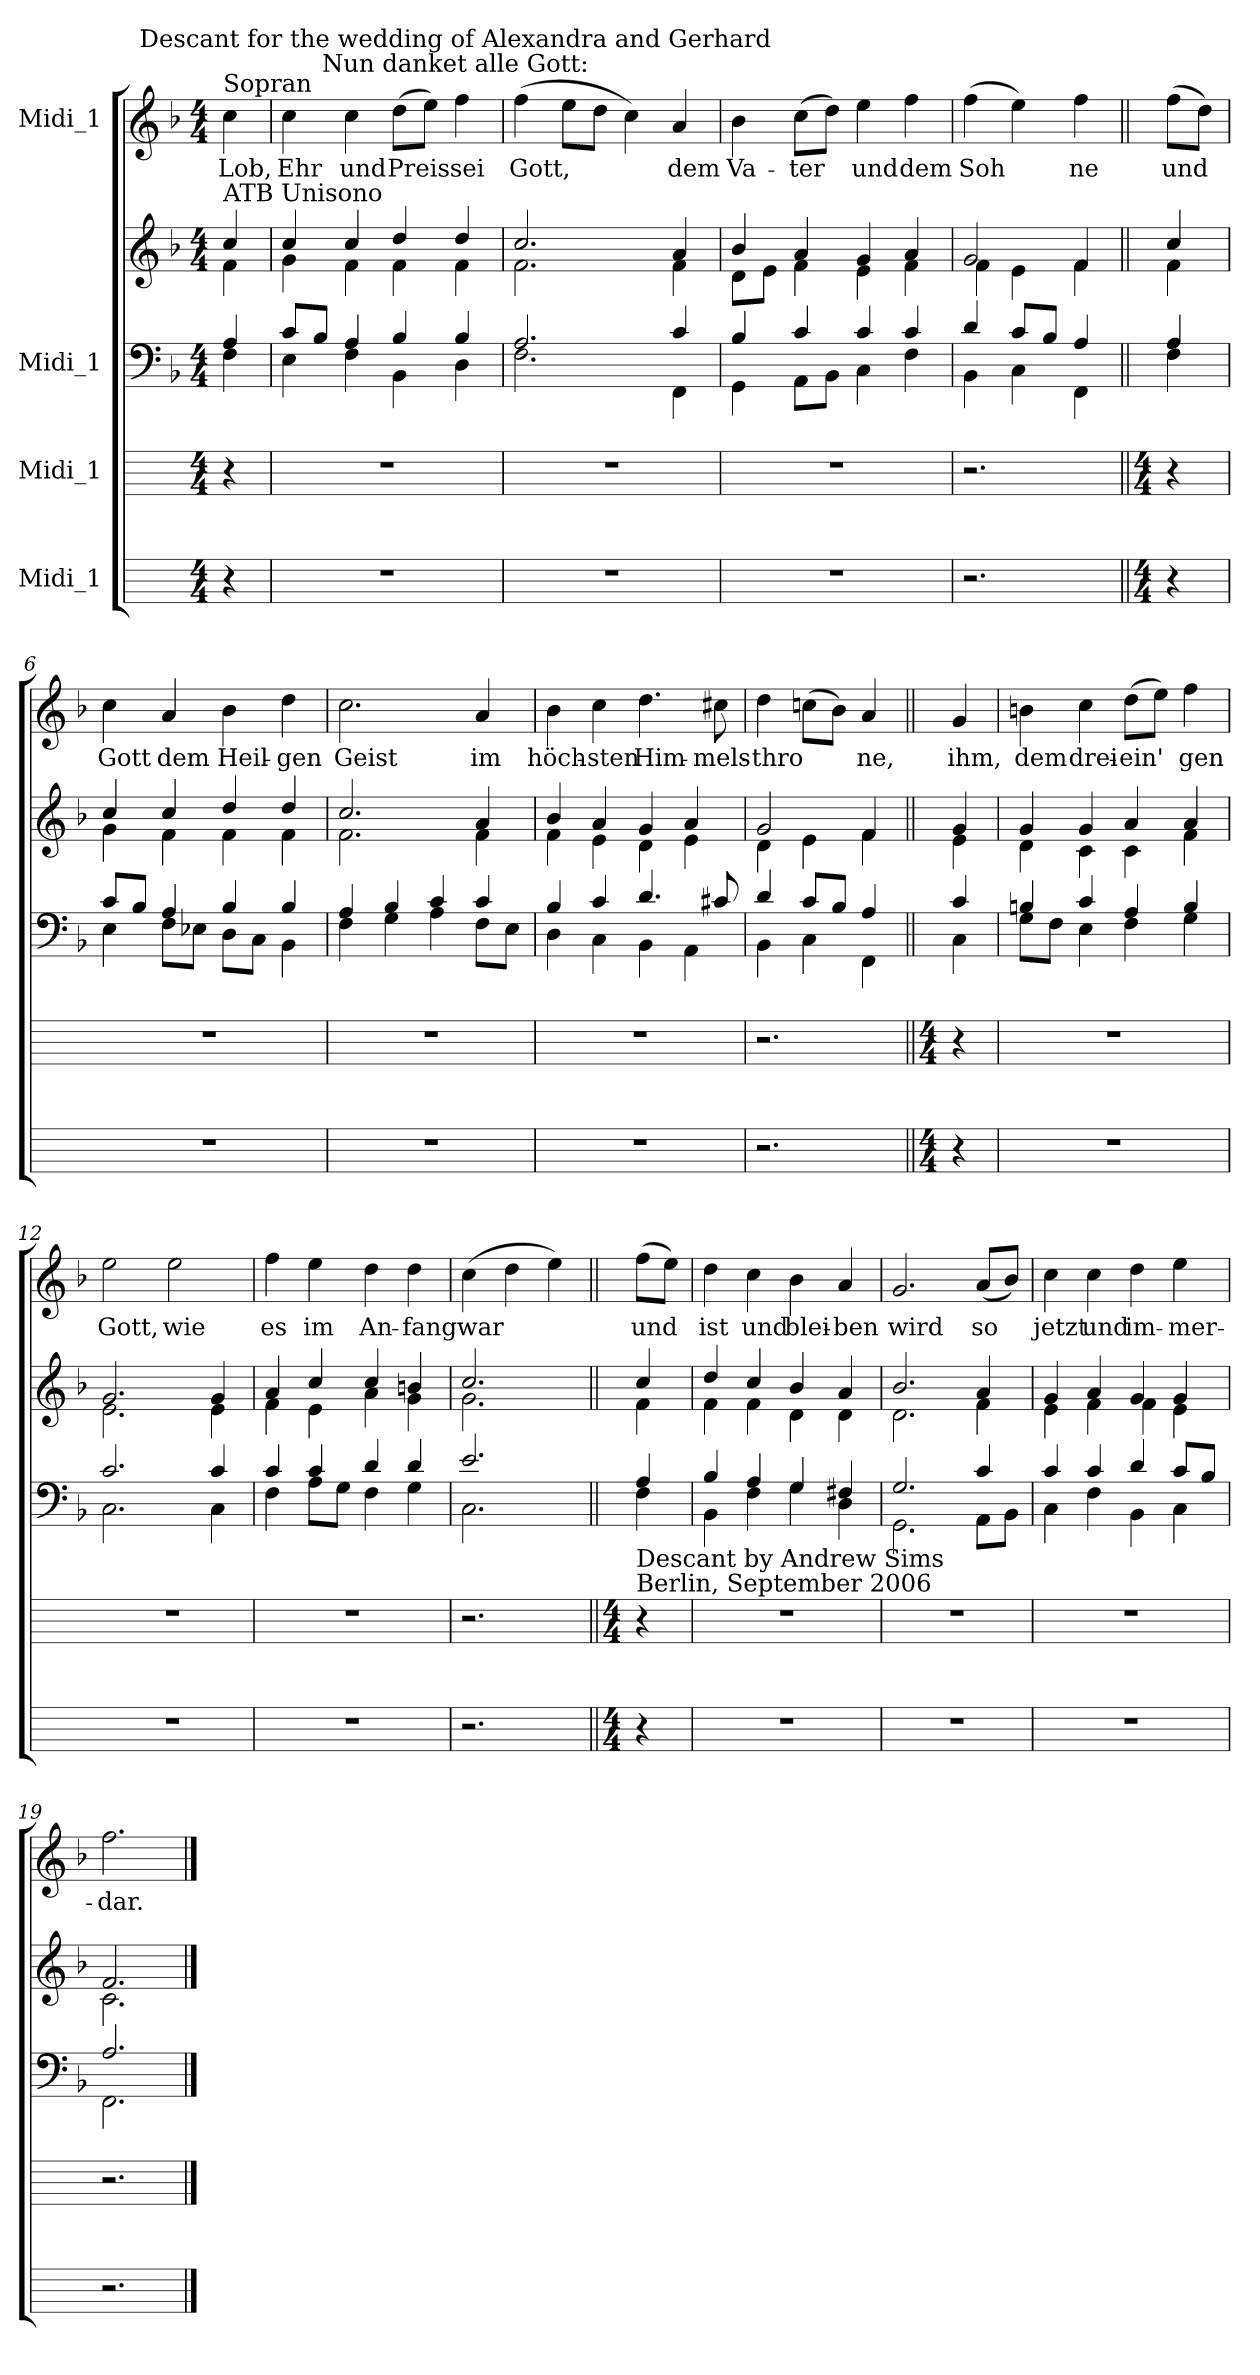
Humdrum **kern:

**kern	**kern	**kern	**kern	**kern	**text
*part4	*part3	*part2	*part2	*part1	*part1
*staff5	*staff4	*staff3	*staff2	*staff1	*staff1
*I"Midi_1	*I"Midi_1	*I"Midi_1	*	*I"Midi_1	*
*	*	*clefF4	*clefG2	*clefG2	*
*	*	*k[b-]	*k[b-]	*k[b-]	*
*	*	*F:	*F:	*F:	*
*M4/4	*M4/4	*M4/4	*M4/4	*M4/4	*
=	=	=	=	=	=
*	*	*^	*^	*	*
!	!	!	!	!	!	!LO:TX:a:t=Sopran	!
!	!	!	!	!LO:TX:a:t=ATB Unisono	!	!	!
!	!	!	!	!	!	!	!LO:LY:b
4r	4r	4A/	4F\	4cc/	4f\	4cc	Lob,
=1	=1	=1	=1	=1	=1	=1	=1
!	!	!	!	!	!	!	!LO:LY:b
1r	1r	8c/L	4E\	4cc/	4g\	4cc	Ehr
.	.	8B-/J	.	.	.	.	.
!	!	!	!	!	!	!	!LO:LY:b
.	.	4A/	4F\	4cc/	4f\	4cc	und
!	!	!	!	!	!	!	!LO:LY:b
.	.	4B-/	4BB-\	4dd/	4f\	(>8ddL	Preis
.	.	.	.	.	.	8eeJ)	.
!	!	!	!	!	!	!LO:TX:a:cj:t=Nun danket alle Gott&colon;	!
!	!	!	!	!	!	!LO:TX:a:cj:t=Descant for the wedding of Alexandra and Gerhard	!
!	!	!	!	!	!	!	!LO:LY:b
.	.	4B-/	4D\	4dd/	4f\	4ff	sei
=2	=2	=2	=2	=2	=2	=2	=2
!	!	!	!	!	!	!	!LO:LY:b
1r	1r	2.A/	2.F\	2.cc/	2.f\	(>4ff	Gott,
.	.	.	.	.	.	8eeL	.
.	.	.	.	.	.	8ddJ	.
.	.	.	.	.	.	4cc)	.
!	!	!	!	!	!	!	!LO:LY:b
.	.	4c/	4FF\	4a/	4f\	4a	dem
=3	=3	=3	=3	=3	=3	=3	=3
!	!	!	!	!	!	!	!LO:LY:b
1r	1r	4B-/	4GG\	4b-/	8d\L	4b-	Va-
.	.	.	.	.	8e\J	.	.
!	!	!	!	!	!	!	!LO:LY:b
.	.	4c/	8AA\L	4a/	4f\	(>8ccL	-ter
.	.	.	8BB-\J	.	.	8ddJ)	.
!	!	!	!	!	!	!	!LO:LY:b
.	.	4c/	4C\	4g/	4e\	4ee	und
!	!	!	!	!	!	!	!LO:LY:b
.	.	4c/	4F\	4a/	4f\	4ff	dem
=4	=4	=4	=4	=4	=4	=4	=4
!	!	!	!	!	!	!	!LO:LY:b
2.r	2.r	4d/	4BB-\	2g/	4f\	(>4ff	Soh
.	.	8c/L	4C\	.	4e\	4ee)	.
.	.	8B-/J	.	.	.	.	.
!	!	!	!	!	!	!	!LO:LY:b
.	.	4A/	4FF\	4f/	4f\	4ff	ne
!!LO:LB:g=z
=5||	=5||	=5||	=5||	=5||	=5||	=5||	=5||
*M4/4	*M4/4	*	*	*	*	*	*
!	!	!	!	!	!	!	!LO:LY:b
4r	4r	4A/	4F\	4cc/	4f\	(>8ffL	und
.	.	.	.	.	.	8ddJ)	.
=6	=6	=6	=6	=6	=6	=6	=6
!	!	!	!	!	!	!	!LO:LY:b
1r	1r	8c/L	4E\	4cc/	4g\	4cc	Gott
.	.	8B-/J	.	.	.	.	.
!	!	!	!	!	!	!	!LO:LY:b
.	.	4A/	8F\L	4cc/	4f\	4a	dem
.	.	.	8E-X\J	.	.	.	.
!	!	!	!	!	!	!	!LO:LY:b
.	.	4B-/	8D\L	4dd/	4f\	4b-	Heil-
.	.	.	8C\J	.	.	.	.
!	!	!	!	!	!	!	!LO:LY:b
.	.	4B-/	4BB-\	4dd/	4f\	4dd	-gen
=7	=7	=7	=7	=7	=7	=7	=7
!	!	!	!	!	!	!	!LO:LY:b
1r	1r	4A/	4F\	2.cc/	2.f\	2.cc	Geist
.	.	4B-/	4G\	.	.	.	.
.	.	4c/	4A\	.	.	.	.
!	!	!	!	!	!	!	!LO:LY:b
.	.	4c/	8F\L	4a/	4f\	4a	im
.	.	.	8E\J	.	.	.	.
=8	=8	=8	=8	=8	=8	=8	=8
!	!	!	!	!	!	!	!LO:LY:b
1r	1r	4B-/	4D\	4b-/	4f\	4b-	höch-
!	!	!	!	!	!	!	!LO:LY:b
.	.	4c/	4C\	4a/	4e\	4cc	-sten
!	!	!	!	!	!	!	!LO:LY:b
.	.	4.d/	4BB-\	4g/	4d\	4.dd	Him-
.	.	.	4AA\	4a/	4e\	.	.
!	!	!	!	!	!	!	!LO:LY:b
.	.	8c#X/	.	.	.	8cc#X	-mels-
=9	=9	=9	=9	=9	=9	=9	=9
!	!	!	!	!	!	!	!LO:LY:b
2.r	2.r	4d/	4BB-\	2g/	4d\	4dd	-thro
.	.	8c/L	4C\	.	4e\	(>8ccnL	.
.	.	8B-/J	.	.	.	8b-J)	.
!	!	!	!	!	!	!	!LO:LY:b
.	.	4A/	4FF\	4f/	4f\	4a	ne,
!!LO:LB:g=z
=10||	=10||	=10||	=10||	=10||	=10||	=10||	=10||
*M4/4	*M4/4	*	*	*	*	*	*
!	!	!	!	!	!	!	!LO:LY:b
4r	4r	4c/	4C\	4g/	4e\	4g	ihm,
=11	=11	=11	=11	=11	=11	=11	=11
!	!	!	!	!	!	!	!LO:LY:b
1r	1r	4Bn/	8G\L	4g/	4d\	4bn	dem
.	.	.	8F\J	.	.	.	.
!	!	!	!	!	!	!	!LO:LY:b
.	.	4c/	4E\	4g/	4c\	4cc	drei-
!	!	!	!	!	!	!	!LO:LY:b
.	.	4A/	4F\	4a/	4c\	(>8ddL	-ein'
.	.	.	.	.	.	8eeJ)	.
!	!	!	!	!	!	!	!LO:LY:b
.	.	4B/	4G\	4a/	4f\	4ff	gen
=12	=12	=12	=12	=12	=12	=12	=12
!	!	!	!	!	!	!	!LO:LY:b
1r	1r	2.c/	2.C\	2.g/	2.e\	2ee	Gott,
!	!	!	!	!	!	!	!LO:LY:b
.	.	.	.	.	.	2ee	wie
.	.	4c/	4C\	4g/	4e\	.	.
=13	=13	=13	=13	=13	=13	=13	=13
!	!	!	!	!	!	!	!LO:LY:b
1r	1r	4c/	4F\	4a/	4f\	4ff	es
!	!	!	!	!	!	!	!LO:LY:b
.	.	4c/	8A\L	4cc/	4e\	4ee	im
.	.	.	8G\J	.	.	.	.
!	!	!	!	!	!	!	!LO:LY:b
.	.	4d/	4F\	4cc/	4a\	4dd	An-
!	!	!	!	!	!	!	!LO:LY:b
.	.	4d/	4G\	4bn/	4g\	4dd	-fang
=14	=14	=14	=14	=14	=14	=14	=14
!	!	!	!	!	!	!	!LO:LY:b
2.r	2.r	2.e/	2.C\	2.cc/	2.g\	(>4cc	war
.	.	.	.	.	.	4dd	.
.	.	.	.	.	.	4ee)	.
!!LO:LB:g=z
=15||	=15||	=15||	=15||	=15||	=15||	=15||	=15||
*M4/4	*M4/4	*	*	*	*	*	*
!	!	!LO:TX:b:t=Descant by Andrew Sims	!	!	!	!	!
!	!	!LO:TX:b:t=Berlin, September 2006	!	!	!	!	!
!	!	!	!	!	!	!	!LO:LY:b
4r	4r	4A/	4F\	4cc/	4f\	(>8ffL	und
.	.	.	.	.	.	8eeJ)	.
=16	=16	=16	=16	=16	=16	=16	=16
!	!	!	!	!	!	!	!LO:LY:b
1r	1r	4B-/	4BB-\	4dd/	4f\	4dd	ist
!	!	!	!	!	!	!	!LO:LY:b
.	.	4A/	4F\	4cc/	4f\	4cc	und
!	!	!	!	!	!	!	!LO:LY:b
.	.	4G/	4G\	4b-/	4d\	4b-	blei-
!	!	!	!	!	!	!	!LO:LY:b
.	.	4F#X/	4D\	4a/	4d\	4a	-ben
=17	=17	=17	=17	=17	=17	=17	=17
!	!	!	!	!	!	!	!LO:LY:b
1r	1r	2.G/	2.GG\	2.b-/	2.d\	2.g	wird
!	!	!	!	!	!	!	!LO:LY:b
.	.	4c/	8AA\L	4a/	4f\	(<8aL	so
.	.	.	8BB-\J	.	.	8b-J)	.
=18	=18	=18	=18	=18	=18	=18	=18
!	!	!	!	!	!	!	!LO:LY:b
1r	1r	4c/	4C\	4g/	4e\	4cc	jetzt
!	!	!	!	!	!	!	!LO:LY:b
.	.	4c/	4F\	4a/	4f\	4cc	und
!	!	!	!	!	!	!	!LO:LY:b
.	.	4d/	4BB-\	4g/	4f\	4dd	im-
!	!	!	!	!	!	!	!LO:LY:b
.	.	8c/L	4C\	4g/	4e\	4ee	-mer-
.	.	8B-/J	.	.	.	.	.
=19	=19	=19	=19	=19	=19	=19	=19
!	!	!	!	!	!	!	!LO:LY:b
2.r	2.r	2.A/	2.FF\	2.f/	2.c\	2.ff	-dar.
*	*	*v	*v	*	*	*	*
*	*	*	*v	*v	*	*
==	==	==	==	==	==
*-	*-	*-	*-	*-	*-
